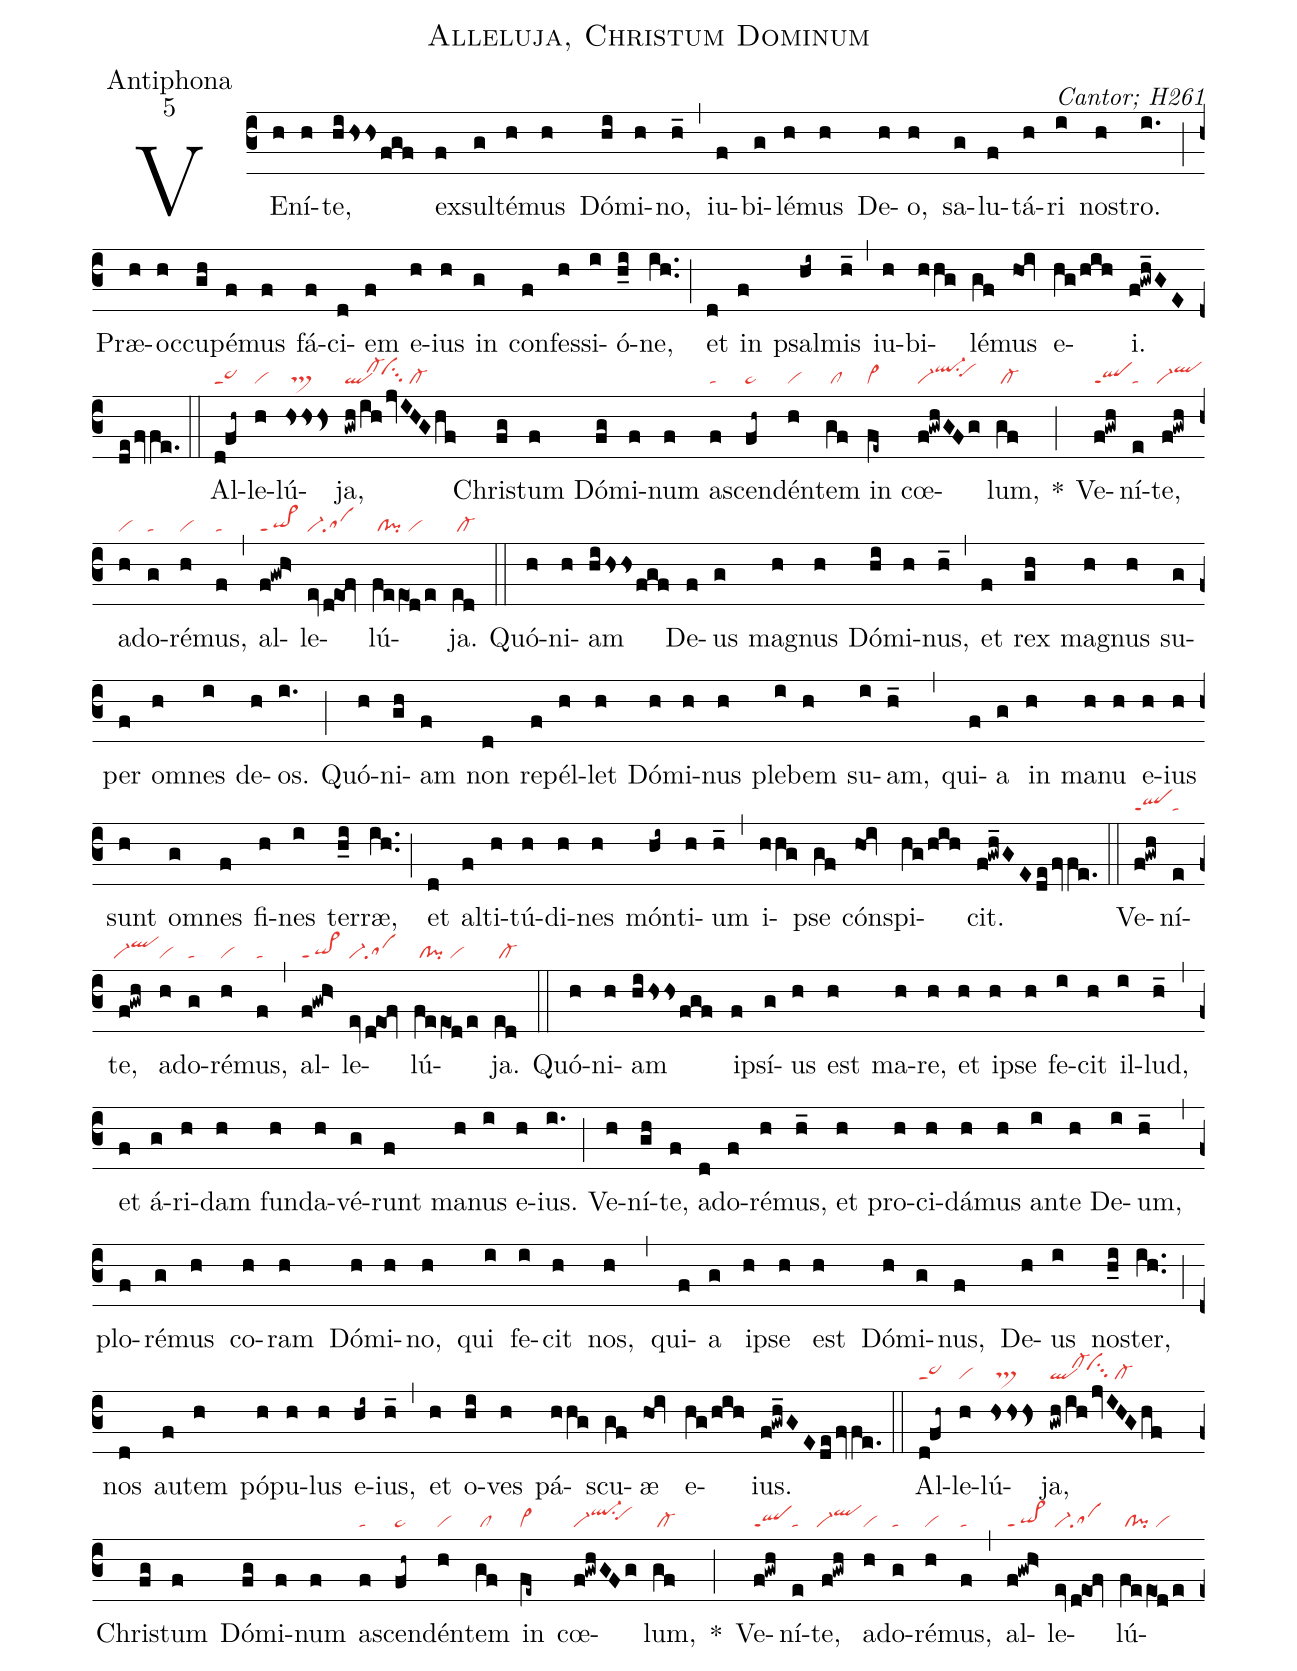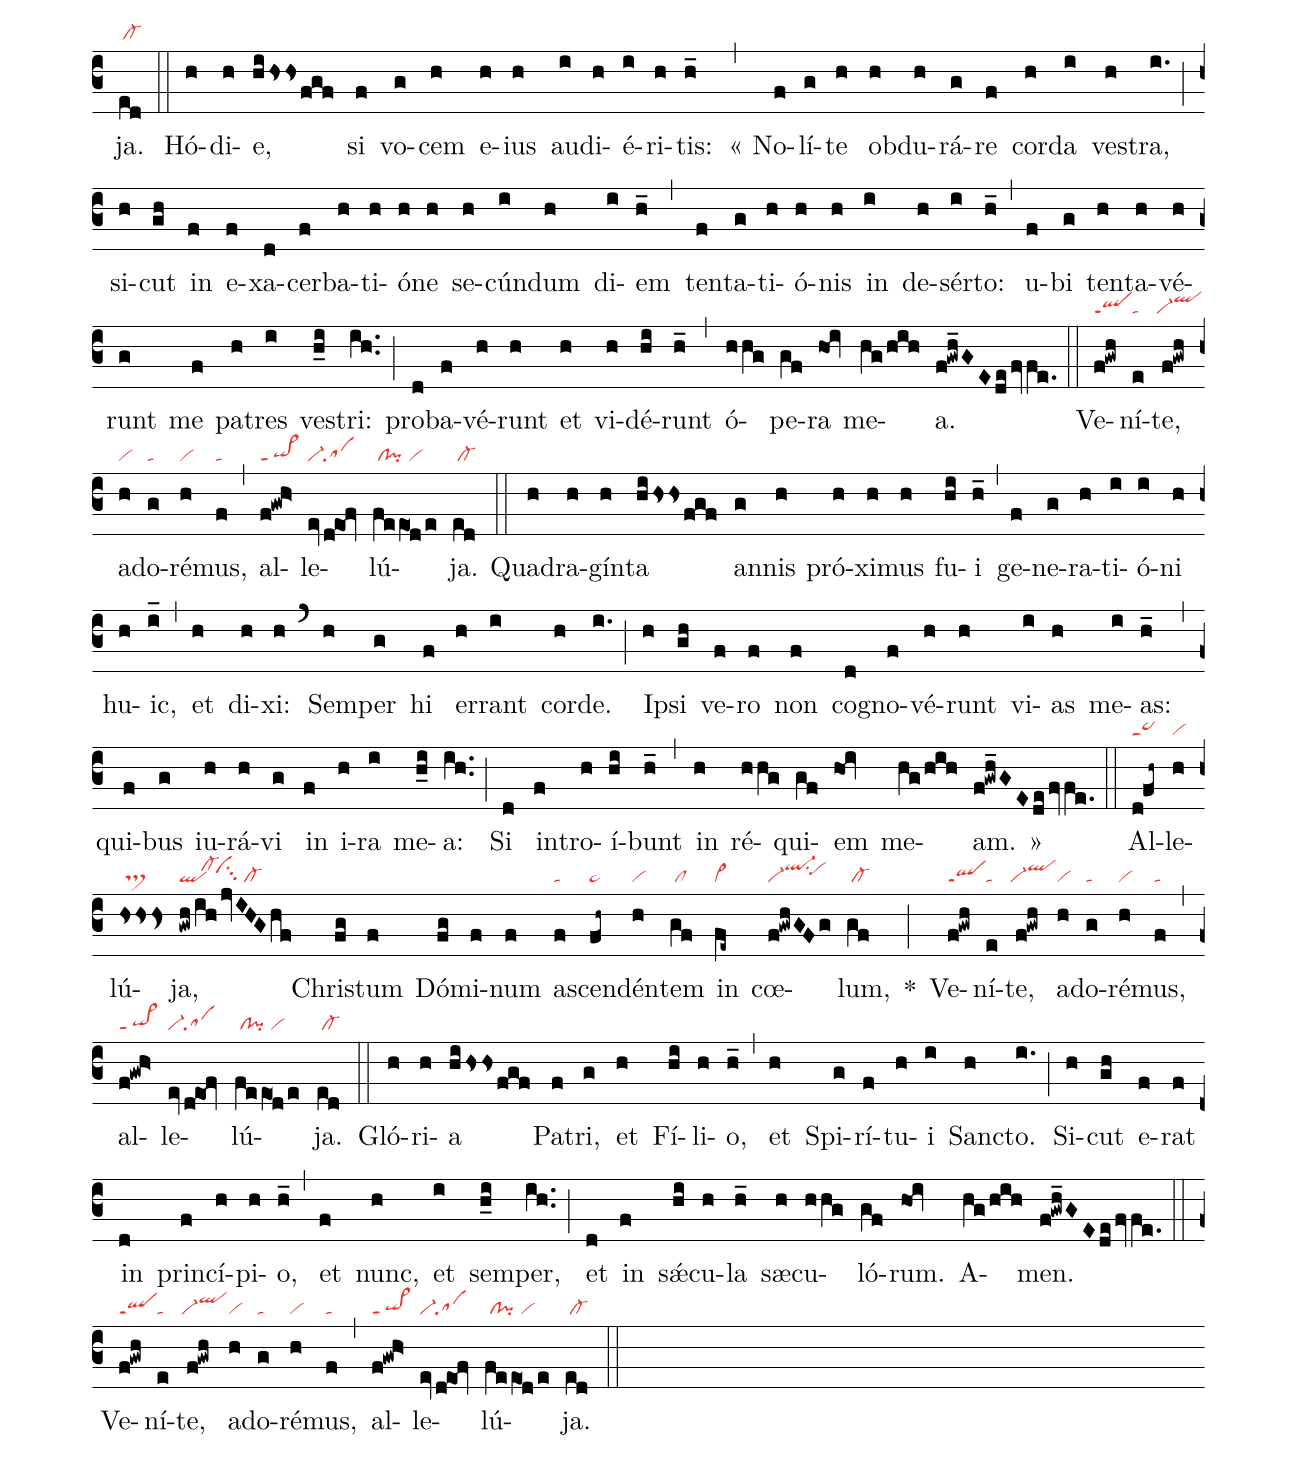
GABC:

name:Alleluja, Christum Dominum;
office-part:Antiphona;
mode:5;
commentary:Cantor; H261;
nabc-lines:1;
%%
(c3)VE(h)ní(h)te,(hi/hssfgf) ex(f)sul(g)té(h)mus(h) Dó(hi)mi(h)no,(h_) (,) iu(f)bi(g)lé(h)mus(h) De(h)o,(h) sa(g)lu(f)tá(h)ri(i) no(h)stro.(i.) (;) Præ(h)oc(h)cu(gh)pé(f)mus(f) fá(f)ci(d)em(f) e(h)ius(h) in(g) con(f)fes(h)si(i)ó(h_i)ne,(ih..) (;) et(d) in(f) psal(hi~)mis(h_) (,) iu(h)bi(h/hg)lé(gf)mus(ho1i) e(hg/hih)i.(f!gwh_GEdefv/fe.) (::)

Al(d!fh~|sc~)le(h|vi)lú(hsss>|//ts>)ja,(gwh/ihjvIHGhf|ql``cl-hj`vihisu3/cl-) ()
Chri(fg)stum(f) Dó(fg)mi(f)num(f) a(f|ta)scen(fh~|pe~)dén(h|vi)tem(gf|/cl)
in(fe~|vi>) cœ(f!gwhGFg|vi-ql-hjsu2````vihi)lum,(gf|/cl-)   *(;)
Ve(f!gwh|qlppt1)ní(e|ta)te,(f!gwh|`vi-qlhj) a(h|vi)do(g|ta)ré(h|vi)mus,(f|ta) (,)
al(f!gwh>|qi>ppt1)le(ev|vi-|d!eo1!fv|sa)lú(fe/eO1d/e|/cl!pi/vi)ja.(ed|/cl-) (::)

Quó(h)ni(h)am(hi/hssfgf) De(f)us(g) ma(h)gnus(h) Dó(hi)mi(h)nus,(h_) (,) et(f) rex(gh) ma(h)gnus(h) su(g)per(f) om(h)nes(i) de(h)os.(i.) (;) Quó(h)ni(gh)am(f) non(d) re(f)pél(h)let(h) Dó(h)mi(h)nus(h) ple(i)bem(h) su(i)am,(h_) (,) qui(f)a(g) in(h) ma(h)nu(h) e(h)ius(h) sunt(h) om(g)nes(f) fi(h)nes(i) ter(h_i)ræ,(ih..) (;) et(d) al(f)ti(h)tú(h)di(h)nes(h) món(hi~)ti(h)um(h_) (,) i(h/hg)pse(gf) cón(ho1i)spi(hg/hih)cit.(f!gwh_GEdefv/fe.) (::)


Ve(f!gwh|qlppt1)ní(e|ta)te,(f!gwh|`vi-qlhj) a(h|vi)do(g|ta)ré(h|vi)mus,(f|ta) (,)
al(f!gwh>|qi>ppt1)le(ev|vi-|d!eo1!fv|sa)lú(fe/eO1d/e|/cl!pi/vi)ja.(ed|/cl-) (::)

Quó(h)ni(h)am(hi/hssfgf) i(f)psí(g)us(h) est(h) ma(h)re,(h) et(h) i(h)pse(h) fe(i)cit(h) il(i)lud,(h_) (,) et(f) á(g)ri(h)dam(h) fun(h)da(h)vé(g)runt(f) ma(h)nus(i) e(h)ius.(i.) (;) Ve(h)ní(gh)te,(f) a(d)do(f)ré(h)mus,(h_) et(h) pro(h)ci(h)dá(h)mus(h) an(i)te(h) De(i)um,(h_) (,) plo(f)ré(g)mus(h) co(h)ram(h) Dó(h)mi(h)no,(h) qui(i) fe(i)cit(h) nos,(h) (,) qui(f)a(g) i(h)pse(h) est(h) Dó(h)mi(g)nus,(f) De(h)us(i) no(h_i)ster,(ih..) (;) nos(d) au(f)tem(h) pó(h)pu(h)lus(h) e(hi~)ius,(h_) (,) et(h) o(hi)ves(h) pá(h/hg)scu(gf)æ(ho1i) e(hg/hih)ius.(f!gwh_GEdefv/fe.) (::)

Al(d!fh~|sc~)le(h|vi)lú(hsss>|//ts>)ja,(gwh/ihjvIHGhf|ql``cl-hj`vihisu3/cl-) ()
Chri(fg)stum(f) Dó(fg)mi(f)num(f) a(f|ta)scen(fh~|pe~)dén(h|vi)tem(gf|/cl)
in(fe~|vi>) cœ(f!gwhGFg|vi-ql-hjsu2````vihi)lum,(gf|/cl-)   *(;)
Ve(f!gwh|qlppt1)ní(e|ta)te,(f!gwh|`vi-qlhj) a(h|vi)do(g|ta)ré(h|vi)mus,(f|ta) (,)
al(f!gwh>|qi>ppt1)le(ev|vi-|d!eo1!fv|sa)lú(fe/eO1d/e|/cl!pi/vi)ja.(ed|/cl-) (::)

Hó(h)di(h)e,(hi/hssfgf) si(f) vo(g)cem(h) e(h)ius(h) au(i)di(h)é(i)ri(h)tis:(h_) (,)
« No(f)lí(g)te(h) ob(h)du(h)rá(g)re(f) cor(h)da(i) ve(h)stra,(i.) (;) si(h)cut(gh) in(f) e(f)xa(d)cer(f)ba(h)ti(h)ó(h)ne(h) se(h)cún(i)dum(h) di(i)em(h_) (,) ten(f)ta(g)ti(h)ó(h)nis(h) in(i) de(h)sér(i)to:(h_) (,) u(f)bi(g) ten(h)ta(h)vé(h)runt(g) me(f) pa(h)tres(i) ve(h_i)stri:(ih..) (;) pro(d)ba(f)vé(h)runt(h) et(h) vi(h)dé(hi)runt(h_) (,) ó(h/hg)pe(gf)ra(ho1i) me(hg/hih)a.(f!gwh_GEdefv/fe.) (::)

Ve(f!gwh|qlppt1)ní(e|ta)te,(f!gwh|`vi-qlhj) a(h|vi)do(g|ta)ré(h|vi)mus,(f|ta) (,)
al(f!gwh>|qi>ppt1)le(ev|vi-|d!eo1!fv|sa)lú(fe/eO1d/e|/cl!pi/vi)ja.(ed|/cl-) (::)

Qua(h)dra(h)gín(h)ta(hi/hssfgf) an(g)nis(h) pró(h)xi(h)mus(h) fu(hi)i(h_) (,) ge(f)ne(g)ra(h)ti(i)ó(i)ni(h) hu(h)ic,(i_) (,) et(h) di(h)xi:(h) (`) Sem(h)per(g) hi(f) er(h)rant(i) cor(h)de.(i.) (;) I(h)psi(gh) ve(f)ro(f) non(f) co(d)gno(f)vé(h)runt(h) vi(i)as(h) me(i)as:(h_) (,) qui(f)bus(g) iu(h)rá(h)vi(g) in(f) i(h)ra(i) me(h_i)a:(ih..) (;) Si(d) in(f)tro(h)í(hi)bunt(h_) (,) in(h) ré(h/hg)qui(gf)em(ho1i) me(hg/hih)am. »(f!gwh_GEdefv/fe.) (::)

Al(d!fh~|sc~)le(h|vi)lú(hsss>|//ts>)ja,(gwh/ihjvIHGhf|ql``cl-hj`vihisu3/cl-) ()
Chri(fg)stum(f) Dó(fg)mi(f)num(f) a(f|ta)scen(fh~|pe~)dén(h|vi)tem(gf|/cl)
in(fe~|vi>) cœ(f!gwhGFg|vi-ql-hjsu2````vihi)lum,(gf|/cl-)   *(;)
Ve(f!gwh|qlppt1)ní(e|ta)te,(f!gwh|`vi-qlhj) a(h|vi)do(g|ta)ré(h|vi)mus,(f|ta) (,)
al(f!gwh>|qi>ppt1)le(ev|vi-|d!eo1!fv|sa)lú(fe/eO1d/e|/cl!pi/vi)ja.(ed|/cl-) (::)

Gló(h)ri(h)a(hi/hssfgf) Pa(f)tri,(g) et(h) Fí(hi)li(h)o,(h_) (,) et(h) Spi(g)rí(f)tu(h)i(i) San(h)cto.(i.) (;) Si(h)cut(gh) e(f)rat(f) in(d) prin(f)cí(h)pi(h)o,(h_) (,) et(f) nunc,(h) et(i) sem(h_i)per,(ih..) (;) et(d) in(f) sǽ(hi)cu(h)la(h_) sæ(h)cu(h/hg)ló(gf)rum.(ho1i) A(hg/hih)men.(f!gwh_GEdefv/fe.) (::)

Ve(f!gwh|qlppt1)ní(e|ta)te,(f!gwh|`vi-qlhj) a(h|vi)do(g|ta)ré(h|vi)mus,(f|ta) (,)
al(f!gwh>|qi>ppt1)le(ev|vi-|d!eo1!fv|sa)lú(fe/eO1d/e|/cl!pi/vi)ja.(ed|/cl-) (::)
